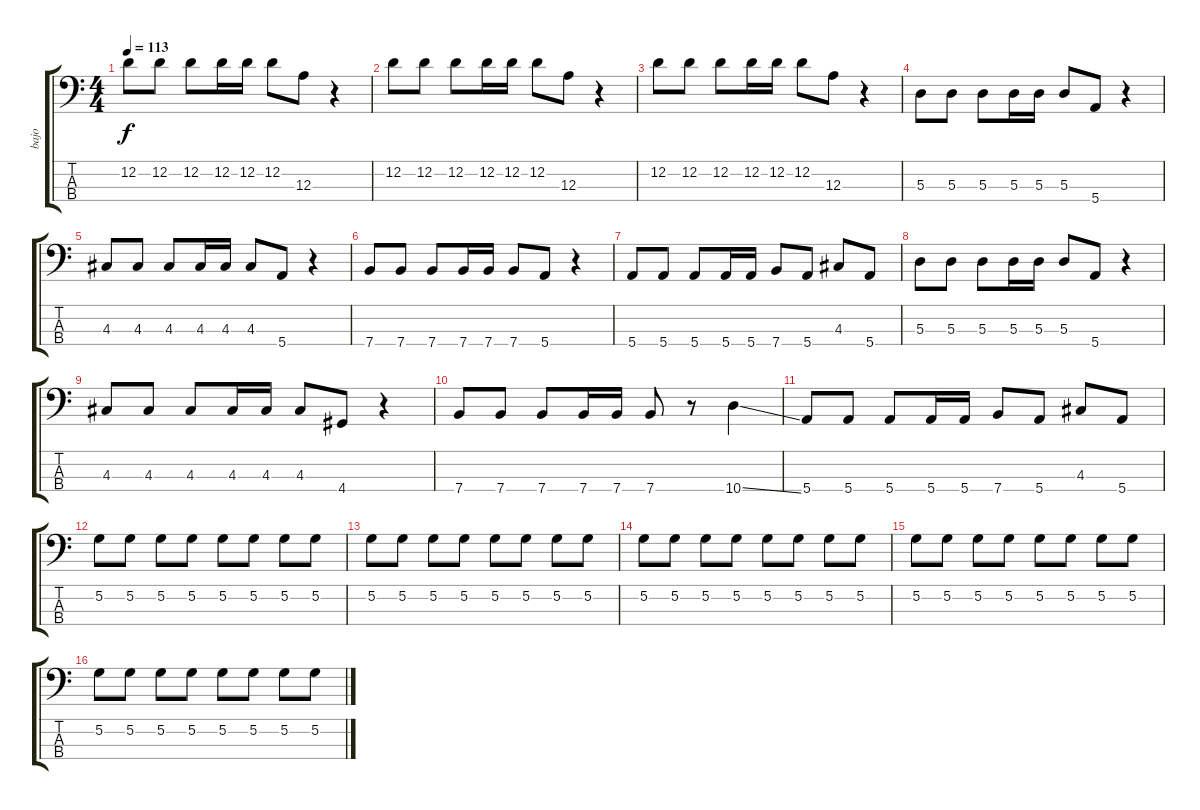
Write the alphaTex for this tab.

\track ("bajo" "bajo") {instrument electricbassfinger}
\staff {score tabs}
\tuning (G2 D2 A1 E1) {hide}
\ts (4 4)
\tempo 113
\clef f4
\ks c
12.2.8{dy f} 12.2.8 12.2.8 12.2.16 12.2.16 12.2.8 12.3.8 r.4 |
12.2.8 12.2.8 12.2.8 12.2.16 12.2.16 12.2.8 12.3.8 r.4 |
12.2.8 12.2.8 12.2.8 12.2.16 12.2.16 12.2.8 12.3.8 r.4 |
5.3.8 5.3.8 5.3.8 5.3.16 5.3.16 5.3.8 5.4.8 r.4 |
4.3.8 4.3.8 4.3.8 4.3.16 4.3.16 4.3.8 5.4.8 r.4 |
7.4.8 7.4.8 7.4.8 7.4.16 7.4.16 7.4.8 5.4.8 r.4 |
5.4.8 5.4.8 5.4.8 5.4.16 5.4.16 7.4.8 5.4.8 4.3.8 5.4.8 |
5.3.8 5.3.8 5.3.8 5.3.16 5.3.16 5.3.8 5.4.8 r.4 |
4.3.8 4.3.8 4.3.8 4.3.16 4.3.16 4.3.8 4.4.8 r.4 |
7.4.8 7.4.8 7.4.8 7.4.16 7.4.16 7.4.8 r.8 10.4{ss}.4 |
5.4.8 5.4.8 5.4.8 5.4.16 5.4.16 7.4.8 5.4.8 4.3.8 5.4.8 |
5.2.8 5.2.8 5.2.8 5.2.8 5.2.8 5.2.8 5.2.8 5.2.8 |
5.2.8 5.2.8 5.2.8 5.2.8 5.2.8 5.2.8 5.2.8 5.2.8 |
5.2.8 5.2.8 5.2.8 5.2.8 5.2.8 5.2.8 5.2.8 5.2.8 |
5.2.8 5.2.8 5.2.8 5.2.8 5.2.8 5.2.8 5.2.8 5.2.8 |
5.2.8 5.2.8 5.2.8 5.2.8 5.2.8 5.2.8 5.2.8 5.2.8
